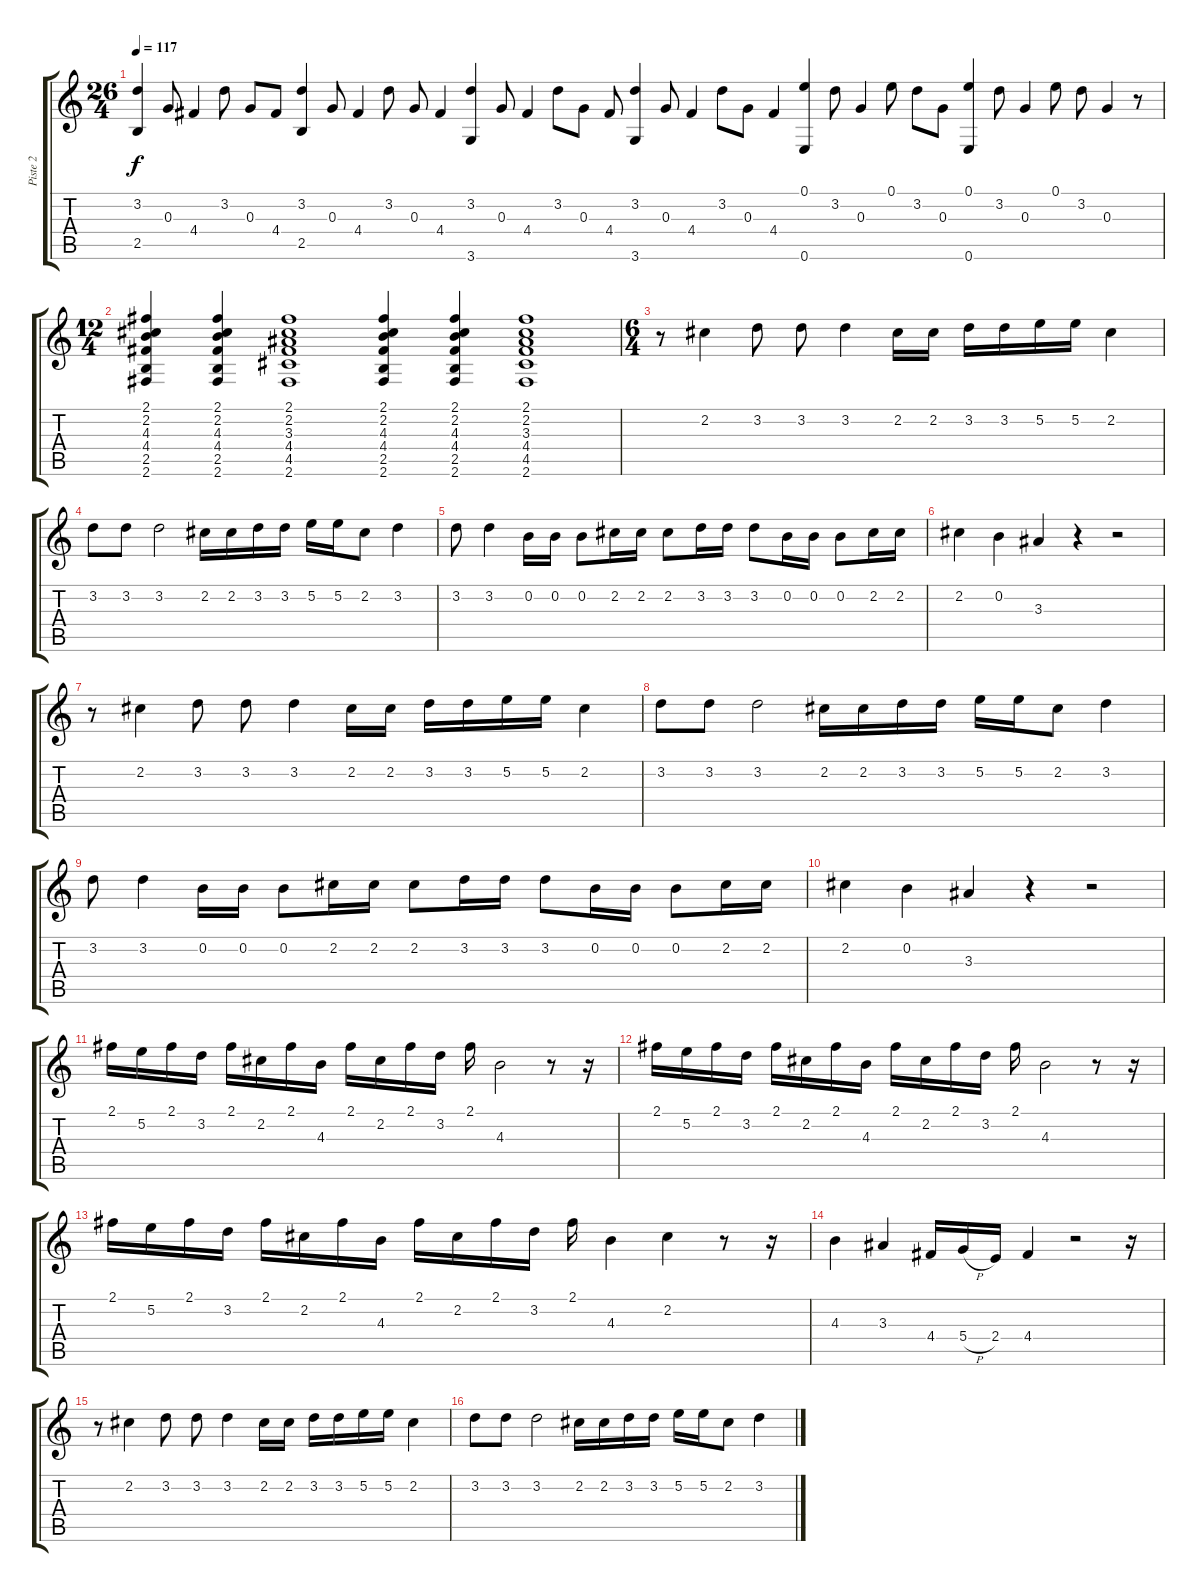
\track ("Piste 2" "Piste 2") {instrument acousticguitarsteel}
\staff {score tabs}
\tuning (E4 B3 G3 D3 A2 E2) {hide}
\ts (26 4)
\tempo 117
\clef g2
\ks c
(3.2 2.5).4{dy f instrument acousticguitarsteel} 0.3.8 4.4.4 3.2.8 0.3.8 4.4.8 (3.2 2.5).4 0.3.8 4.4.4 3.2.8 0.3.8 4.4.4 (3.2 3.6).4 0.3.8 4.4.4 3.2.8 0.3.8 4.4.8 (3.2 3.6).4 0.3.8 4.4.4 3.2.8 0.3.8 4.4.4 (0.1 0.6).4 3.2.8 0.3.4 0.1.8 3.2.8 0.3.8 (0.1 0.6).4 3.2.8 0.3.4 0.1.8 3.2.8 0.3.4 r.8 |
\ts (12 4)
(2.1 2.2 4.3 4.4 2.5 2.6).4 (2.1 2.2 4.3 4.4 2.5 2.6).4 (2.1 2.2 3.3 4.4 4.5 2.6).1 (2.1 2.2 4.3 4.4 2.5 2.6).4 (2.1 2.2 4.3 4.4 2.5 2.6).4 (2.1 2.2 3.3 4.4 4.5 2.6).1 |
\ts (6 4)
r.8 2.2.4 3.2.8 3.2.8 3.2.4 2.2.16 2.2.16 3.2.16 3.2.16 5.2.16 5.2.16 2.2.4 |
3.2.8 3.2.8 3.2.2 2.2.16 2.2.16 3.2.16 3.2.16 5.2.16 5.2.16 2.2.8 3.2.4 |
3.2.8 3.2.4 0.2.16 0.2.16 0.2.8 2.2.16 2.2.16 2.2.8 3.2.16 3.2.16 3.2.8 0.2.16 0.2.16 0.2.8 2.2.16 2.2.16 |
2.2.4 0.2.4 3.3.4 r.4 r.2 |
r.8 2.2.4 3.2.8 3.2.8 3.2.4 2.2.16 2.2.16 3.2.16 3.2.16 5.2.16 5.2.16 2.2.4 |
3.2.8 3.2.8 3.2.2 2.2.16 2.2.16 3.2.16 3.2.16 5.2.16 5.2.16 2.2.8 3.2.4 |
3.2.8 3.2.4 0.2.16 0.2.16 0.2.8 2.2.16 2.2.16 2.2.8 3.2.16 3.2.16 3.2.8 0.2.16 0.2.16 0.2.8 2.2.16 2.2.16 |
2.2.4 0.2.4 3.3.4 r.4 r.2 |
2.1.16 5.2.16 2.1.16 3.2.16 2.1.16 2.2.16 2.1.16 4.3.16 2.1.16 2.2.16 2.1.16 3.2.16 2.1.16 4.3.2 r.8 r.16 |
2.1.16 5.2.16 2.1.16 3.2.16 2.1.16 2.2.16 2.1.16 4.3.16 2.1.16 2.2.16 2.1.16 3.2.16 2.1.16 4.3.2 r.8 r.16 |
2.1.16 5.2.16 2.1.16 3.2.16 2.1.16 2.2.16 2.1.16 4.3.16 2.1.16 2.2.16 2.1.16 3.2.16 2.1.16 4.3.4 2.2.4 r.8 r.16 |
4.3.4 3.3.4 4.4.16 5.4{h}.16 2.4.16 4.4.4 r.2 r.16 |
r.8 2.2.4 3.2.8 3.2.8 3.2.4 2.2.16 2.2.16 3.2.16 3.2.16 5.2.16 5.2.16 2.2.4 |
3.2.8 3.2.8 3.2.2 2.2.16 2.2.16 3.2.16 3.2.16 5.2.16 5.2.16 2.2.8 3.2.4
